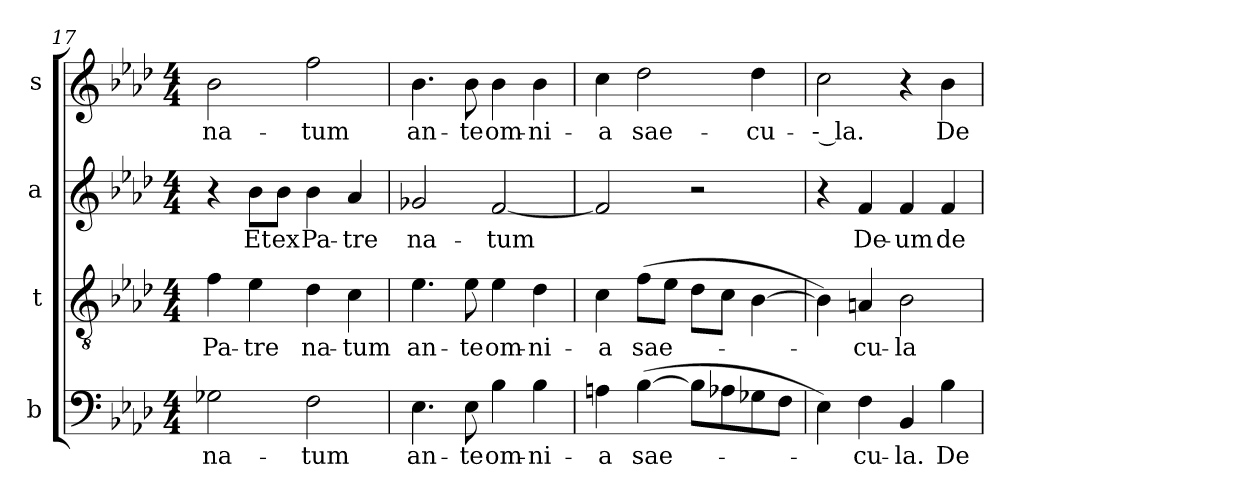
**kern	**text	**kern	**text	**kern	**text	**kern	**text
*part4	*part4	*part3	*part3	*part2	*part2	*part1	*part1
*staff4	*staff4	*staff3	*staff3	*staff2	*staff2	*staff1	*staff1
*I"b	*	*I"t	*	*I"a	*	*I"s	*
*clefF4	*	*clefGv2	*	*clefG2	*	*clefG2	*
*	*	*ITrd7c12	*	*	*	*	*
*k[b-e-a-d-]	*	*k[b-e-a-d-]	*	*k[b-e-a-d-]	*	*k[b-e-a-d-]	*
*f:	*	*f:	*	*f:	*	*f:	*
*M4/4	*	*M4/4	*	*M4/4	*	*M4/4	*
=17	=17	=17	=17	=17	=17	=17	=17
!	!LO:LY:b:color=#000000	!	!	!	!	!	!
!	!	!	!LO:LY:b:color=#000000	!	!	!	!
!	!	!	!	!	!	!	!LO:LY:b:color=#000000
2G-Xi\	na-	4Fi\	Pa-	4r	.	2b-i\	na-
!	!	!	!LO:LY:b:color=#000000	!	!	!	!
!	!	!	!	!	!LO:LY:b:color=#000000	!	!
.	.	4E-i\	-tre	8b-i\L	Et	.	.
!	!	!	!	!	!LO:LY:b:color=#000000	!	!
.	.	.	.	8b-i\J	ex	.	.
!	!LO:LY:b:color=#000000	!	!	!	!	!	!
!	!	!	!LO:LY:b:color=#000000	!	!	!	!
!	!	!	!	!	!LO:LY:b:color=#000000	!	!
!	!	!	!	!	!	!	!LO:LY:b:color=#000000
2Fi\	-tum	4D-i\	na-	4b-i\	Pa-	2ffi\	-tum
!	!	!	!LO:LY:b:color=#000000	!	!	!	!
!	!	!	!	!	!LO:LY:b:color=#000000	!	!
.	.	4Ci\	-tum	4a-i/	-tre	.	.
=18	=18	=18	=18	=18	=18	=18	=18
!	!LO:LY:b:color=#000000	!	!	!	!	!	!
!	!	!	!LO:LY:b:color=#000000	!	!	!	!
!	!	!	!	!	!LO:LY:b:color=#000000	!	!
!	!	!	!	!	!	!	!LO:LY:b:color=#000000
4.E-i\	an-	4.E-i\	an-	2g-Xi/	na-	4.b-i\	an-
!	!LO:LY:b:color=#000000	!	!	!	!	!	!
!	!	!	!LO:LY:b:color=#000000	!	!	!	!
!	!	!	!	!	!	!	!LO:LY:b:color=#000000
8E-i\	-te	8E-i\	-te	.	.	8b-i\	-te
!	!LO:LY:b:color=#000000	!	!	!	!	!	!
!	!	!	!LO:LY:b:color=#000000	!	!	!	!
!	!	!	!	!	!LO:LY:b:color=#000000	!	!
!	!	!	!	!	!	!	!LO:LY:b:color=#000000
4B-i\	om-	4E-i\	om-	[2fi/	-tum	4b-i\	om-
!	!LO:LY:b:color=#000000	!	!	!	!	!	!
!	!	!	!LO:LY:b:color=#000000	!	!	!	!
!	!	!	!	!	!	!	!LO:LY:b:color=#000000
4B-i\	-ni-	4D-i\	-ni-	.	.	4b-i\	-ni-
=19	=19	=19	=19	=19	=19	=19	=19
!	!LO:LY:b:color=#000000	!	!	!	!	!	!
!	!	!	!LO:LY:b:color=#000000	!	!	!	!
!	!	!	!	!	!	!	!LO:LY:b:color=#000000
4Ani\	-a	4Ci\	-a	2fi/]	.	4cci\	-a
!	!LO:LY:b:color=#000000	!	!	!	!	!	!
!	!	!	!LO:LY:b:color=#000000	!	!	!	!
!	!	!	!	!	!	!	!LO:LY:b:color=#000000
([4B-i\	sae-	(8Fi\L	sae-	.	.	2dd-i\	sae-
.	.	8E-i\J	.	.	.	.	.
8B-i\L]	.	8D-i\L	.	2r	.	.	.
8A-Xi\	.	8Ci\J	.	.	.	.	.
!	!	!	!	!	!	!	!LO:LY:b:color=#000000
8G-Xi\	.	[4BB-i\	.	.	.	4dd-i\	-cu-
8Fi\J	.	.	.	.	.	.	.
!!LO:PB:g=z
=20	=20	=20	=20	=20	=20	=20	=20
!	!	!	!	!	!	!	!LO:LY:b:color=#000000
4E-i\)	.	4BB-i\])	.	4r	.	2cci\	-- la.
!	!LO:LY:b:color=#000000	!	!	!	!	!	!
!	!	!	!LO:LY:b:color=#000000	!	!	!	!
!	!	!	!	!	!LO:LY:b:color=#000000	!	!
4Fi\	-cu-	4AAni/	-cu-	4fi/	De-	.	.
!	!LO:LY:b:color=#000000	!	!	!	!	!	!
!	!	!	!LO:LY:b:color=#000000	!	!	!	!
!	!	!	!	!	!LO:LY:b:color=#000000	!	!
4BB-i/	-la.	2BB-i\	-la	4fi/	-um	4r	.
!	!LO:LY:b:color=#000000	!	!	!	!	!	!
!	!	!	!	!	!LO:LY:b:color=#000000	!	!
!	!	!	!	!	!	!	!LO:LY:b:color=#000000
4B-i\	De-	.	.	4fi/	de	4b-i\	De-
=	=	=	=	=	=	=	=
*-	*-	*-	*-	*-	*-	*-	*-
